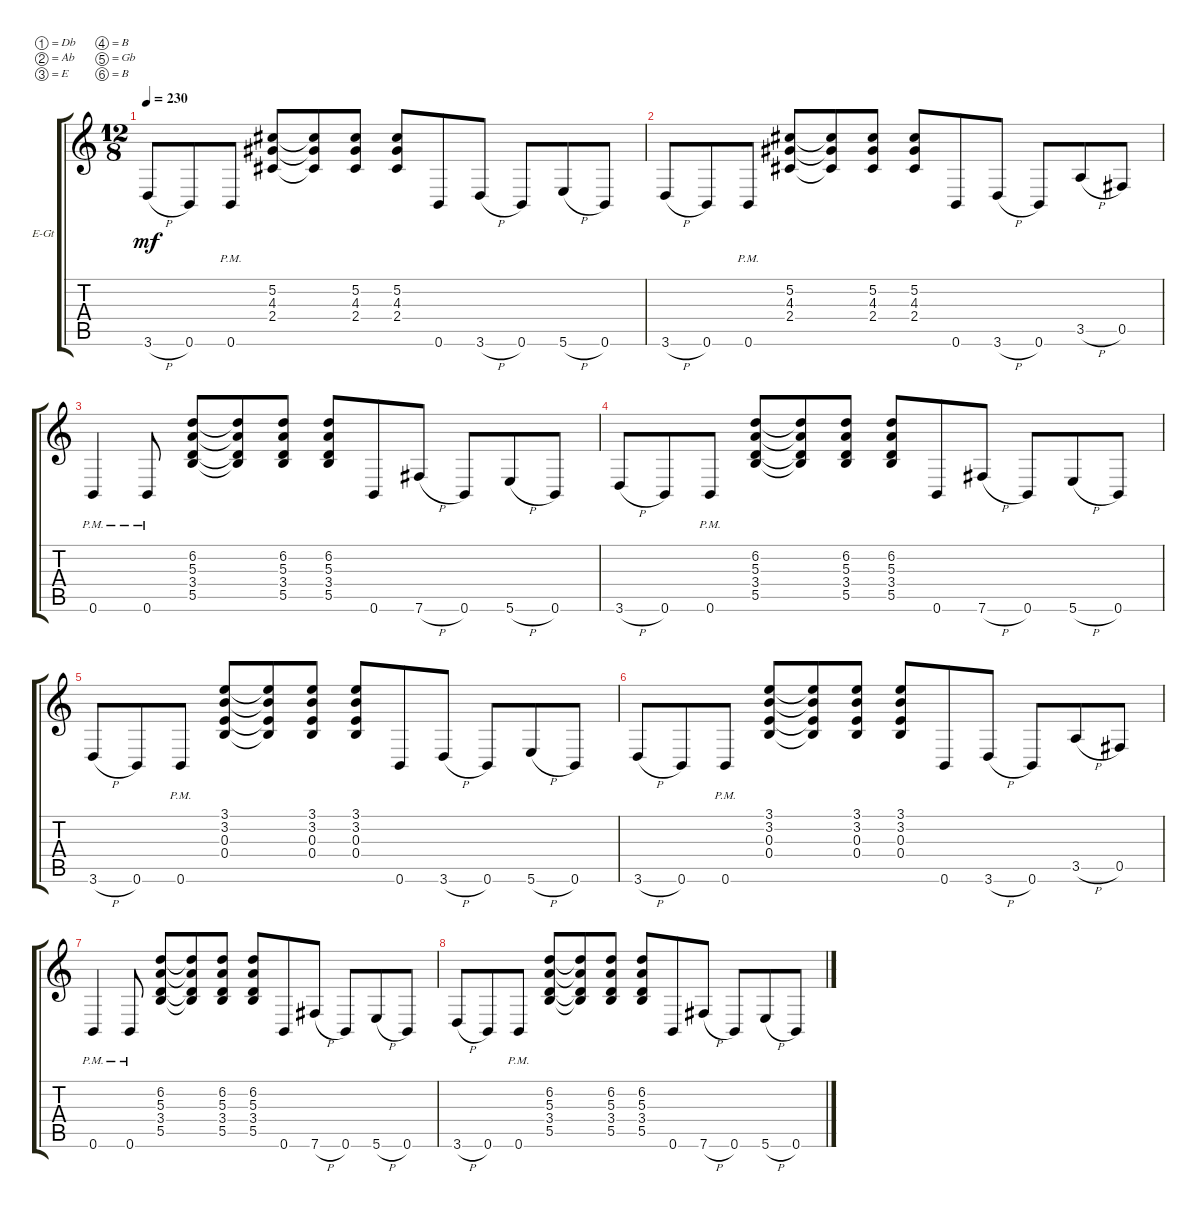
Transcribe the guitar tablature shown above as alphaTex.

\bracketExtendMode groupsimilarinstruments
\firstSystemTrackNameOrientation horizontal
\otherSystemsTrackNameOrientation horizontal
\track ("Electric Guitar 2" "E-Gt") {instrument distortionguitar}
\staff {score tabs}
\tuning (Db4 Ab3 E3 B2 Gb2 B1)
\ts (12 8)
\tempo 230
\clef g2
\ks c
3.6{h}.8{dy mf} 0.6.8 0.6{pm}.8 (2.4 4.3 5.2).8 (2.4{t} 4.3{t} 5.2{t}).8 (2.4 4.3 5.2).8 (2.4 4.3 5.2).8 0.6.8 3.6{h}.8 0.6.8 5.6{h}.8 0.6.8 |
3.6{h}.8 0.6.8 0.6{pm}.8 (2.4 4.3 5.2).8 (2.4{t} 4.3{t} 5.2{t}).8 (2.4 4.3 5.2).8 (2.4 4.3 5.2).8 0.6.8 3.6{h}.8 0.6.8 3.5{h}.8 0.5.8 |
0.6{pm}.4 0.6{pm}.8 (3.4 5.3 6.2 5.5).8 (3.4{t} 5.3{t} 6.2{t} 5.5{t}).8 (3.4 5.3 6.2 5.5).8 (3.4 5.3 6.2 5.5).8 0.6.8 7.6{h}.8 0.6.8 5.6{h}.8 0.6.8 |
3.6{h}.8 0.6.8 0.6{pm}.8 (3.4 5.3 6.2 5.5).8 (3.4{t} 5.3{t} 6.2{t} 5.5{t}).8 (3.4 5.3 6.2 5.5).8 (3.4 5.3 6.2 5.5).8 0.6.8 7.6{h}.8 0.6.8 5.6{h}.8 0.6.8 |
3.6{h}.8 0.6.8 0.6{pm}.8 (0.4 0.3 3.2 3.1).8 (0.4{t} 0.3{t} 3.1{t} 3.2{t}).8 (0.4 0.3 3.2 3.1).8 (0.4 0.3 3.1 3.2).8 0.6.8 3.6{h}.8 0.6.8 5.6{h}.8 0.6.8 |
3.6{h}.8 0.6.8 0.6{pm}.8 (0.4 0.3 3.2 3.1).8 (0.4{t} 0.3{t} 3.1{t} 3.2{t}).8 (0.4 0.3 3.2 3.1).8 (0.4 0.3 3.1 3.2).8 0.6.8 3.6{h}.8 0.6.8 3.5{h}.8 0.5.8 |
0.6{pm}.4 0.6{pm}.8 (3.4 5.3 6.2 5.5).8 (3.4{t} 5.3{t} 6.2{t} 5.5{t}).8 (3.4 5.3 6.2 5.5).8 (3.4 5.3 6.2 5.5).8 0.6.8 7.6{h}.8 0.6.8 5.6{h}.8 0.6.8 |
3.6{h}.8 0.6.8 0.6{pm}.8 (3.4 5.3 6.2 5.5).8 (3.4{t} 5.3{t} 6.2{t} 5.5{t}).8 (3.4 5.3 6.2 5.5).8 (3.4 5.3 6.2 5.5).8 0.6.8 7.6{h}.8 0.6.8 5.6{h}.8 0.6.8
